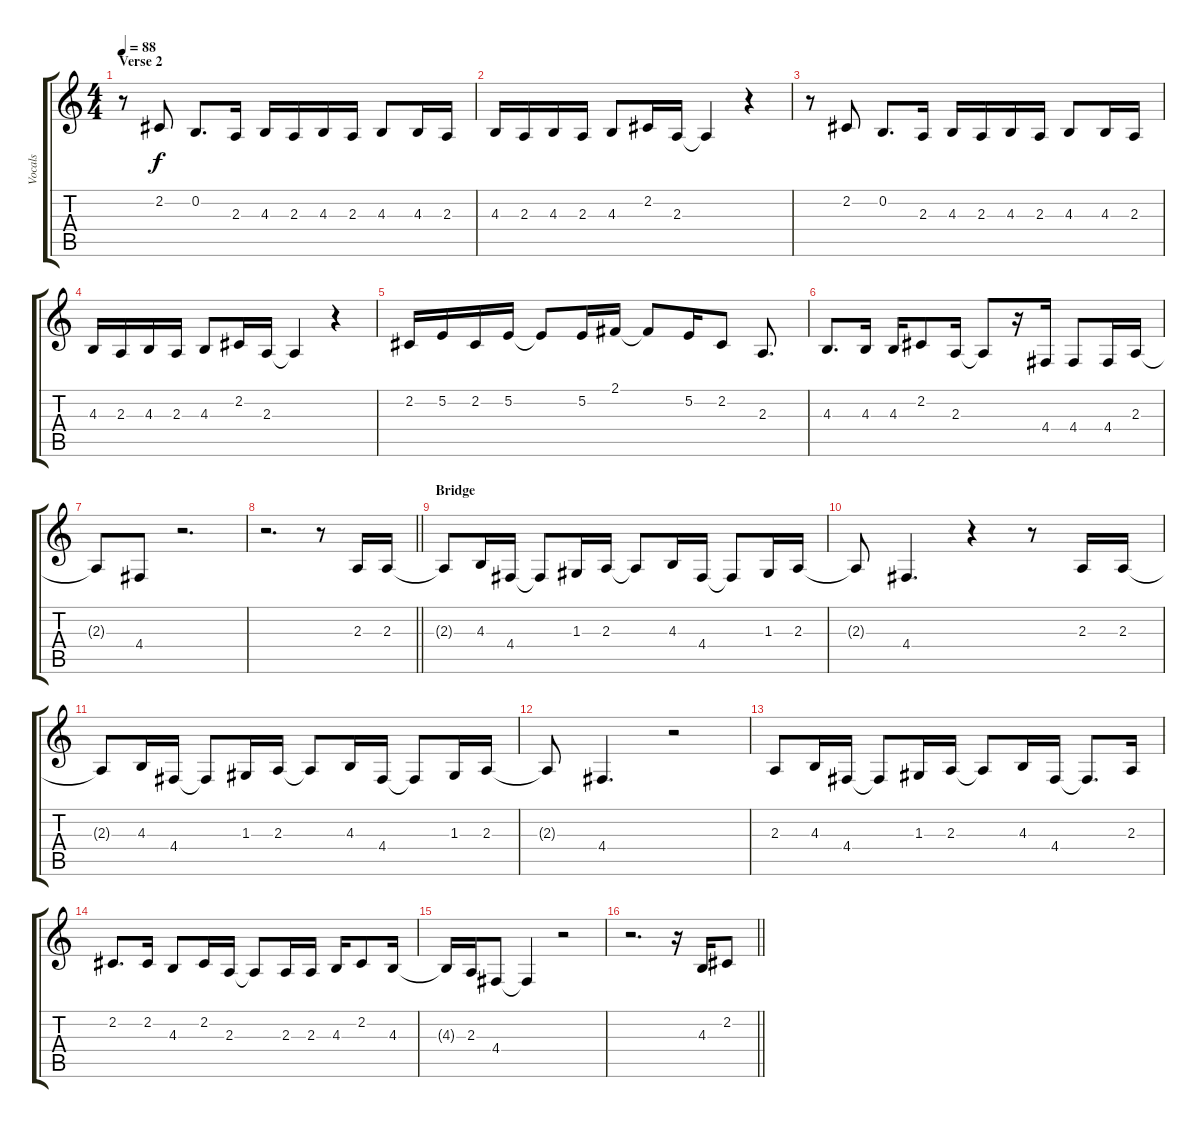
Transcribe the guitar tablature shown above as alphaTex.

\track ("Vocals" "Vocals") {instrument acousticgrandpiano}
\staff {score tabs}
\tuning (E4 B3 G3 D3 A2 E2) {hide}
\ts (4 4)
\section ("" "Verse 2")
\tempo 88
\clef g2
\ks c
r.8{dy f} 2.2.8 0.2.8{d} 2.3.16 4.3.16 2.3.16 4.3.16 2.3.16 4.3.8 4.3.16 2.3.16 |
4.3.16 2.3.16 4.3.16 2.3.16 4.3.8 2.2.16 2.3.16 2.3{t}.4 r.4 |
r.8 2.2.8 0.2.8{d} 2.3.16 4.3.16 2.3.16 4.3.16 2.3.16 4.3.8 4.3.16 2.3.16 |
4.3.16 2.3.16 4.3.16 2.3.16 4.3.8 2.2.16 2.3.16 2.3{t}.4 r.4 |
2.2.16 5.2.16 2.2.16 5.2.16 5.2{t}.8 5.2.16 2.1.16 2.1{t}.8 5.2.16 2.2.8 2.3.8{d} |
4.3.8{d} 4.3.16 4.3.16 2.2.8 2.3.16 2.3{t}.8 r.16 4.4.16 4.4.8 4.4.16 2.3.16 |
2.3{t}.8 4.4.8 r.2{d} |
\barLineRight lightlight
r.2{d} r.8 2.3.16 2.3.16 |
\section ("" "Bridge")
2.3{t}.8 4.3.16 4.4.16 4.4{t}.8 1.3.16 2.3.16 2.3{t}.8 4.3.16 4.4.16 4.4{t}.8 1.3.16 2.3.16 |
2.3{t}.8 4.4.4{d} r.4 r.8 2.3.16 2.3.16 |
2.3{t}.8 4.3.16 4.4.16 4.4{t}.8 1.3.16 2.3.16 2.3{t}.8 4.3.16 4.4.16 4.4{t}.8 1.3.16 2.3.16 |
2.3{t}.8 4.4.4{d} r.2 |
2.3.8 4.3.16 4.4.16 4.4{t}.8 1.3.16 2.3.16 2.3{t}.8 4.3.16 4.4.16 4.4{t}.8{d} 2.3.16 |
2.2.8{d} 2.2.16 4.3.8 2.2.16 2.3.16 2.3{t}.8 2.3.16 2.3.16 4.3.16 2.2.8 4.3.16 |
4.3{t}.16 2.3.16 4.4.8 4.4{t}.4 r.2 |
\barLineRight lightlight
r.2{d} r.16 4.3.16 2.2.8
